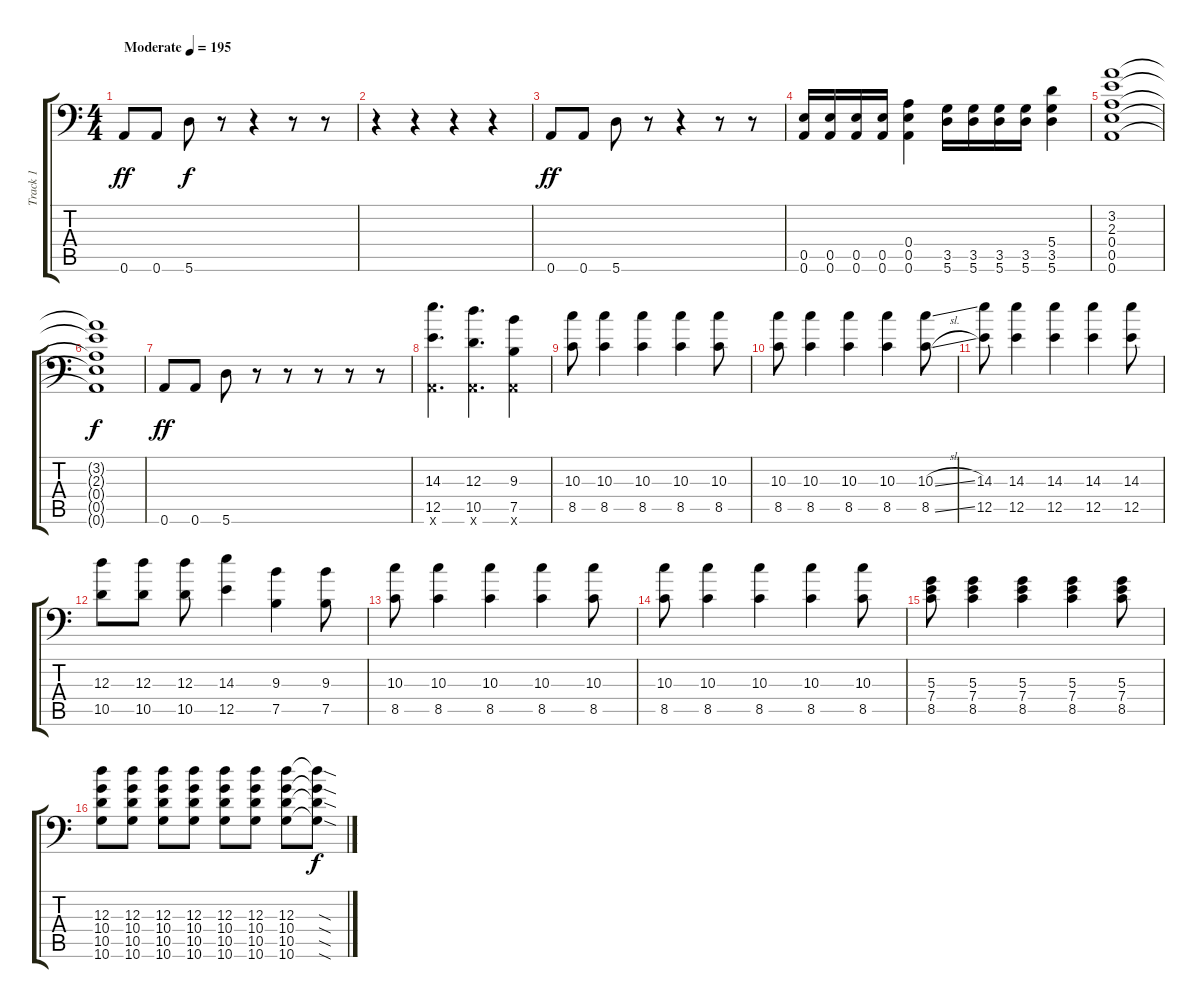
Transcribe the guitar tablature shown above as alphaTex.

\track ("Track 1" "Track 1") {instrument distortionguitar}
\staff {score tabs}
\tuning (B3 Gb3 D3 A2 E2 A1) {hide}
\ts (4 4)
\tempo (195 "Moderate")
\clef f4
\ks c
0.6.8{dy ff instrument distortionguitar} 0.6.8 5.6.8{dy f} r.8 r.4 r.8 r.8 |
r.4 r.4 r.4 r.4 |
0.6.8{dy ff} 0.6.8 5.6.8 r.8 r.4 r.8 r.8 |
(0.5 0.6).16 (0.5 0.6).16 (0.5 0.6).16 (0.5 0.6).16 (0.4 0.5 0.6).4 (3.5 5.6).16 (3.5 5.6).16 (3.5 5.6).16 (3.5 5.6).16 (5.4 3.5 5.6).4 |
(3.2 2.3 0.4 0.5 0.6).1 |
(3.2{t} 2.3{t} 0.4{t} 0.5{t} 0.6{t}).1{dy f} |
0.6.8{dy ff} 0.6.8 5.6.8 r.8 r.8 r.8 r.8 r.8 |
(14.3 12.5 0.6{x}).4{d} (12.3 10.5 0.6{x}).4{d} (9.3 7.5 0.6{x}).4 |
(10.3 8.5).8 (10.3 8.5).4 (10.3 8.5).4 (10.3 8.5).4 (10.3 8.5).8 |
(10.3 8.5).8 (10.3 8.5).4 (10.3 8.5).4 (10.3 8.5).4 (10.3{sl} 8.5{sl}).8 |
(14.3 12.5).8 (14.3 12.5).4 (14.3 12.5).4 (14.3 12.5).4 (14.3 12.5).8 |
(12.3 10.5).8 (12.3 10.5).8 (12.3 10.5).8 (14.3 12.5).4 (9.3 7.5).4 (9.3 7.5).8 |
(10.3 8.5).8 (10.3 8.5).4 (10.3 8.5).4 (10.3 8.5).4 (10.3 8.5).8 |
(10.3 8.5).8 (10.3 8.5).4 (10.3 8.5).4 (10.3 8.5).4 (10.3 8.5).8 |
(5.3 7.4 8.5).8 (5.3 7.4 8.5).4 (5.3 7.4 8.5).4 (5.3 7.4 8.5).4 (5.3 7.4 8.5).8 |
(12.3 10.4 10.5 10.6).8 (12.3 10.4 10.5 10.6).8 (12.3 10.4 10.5 10.6).8 (12.3 10.4 10.5 10.6).8 (12.3 10.4 10.5 10.6).8 (12.3 10.4 10.5 10.6).8 (12.3 10.4 10.5 10.6).8 (12.3{sod t} 10.4{sod t} 10.5{sod t} 10.6{sod t}).8{dy f}
